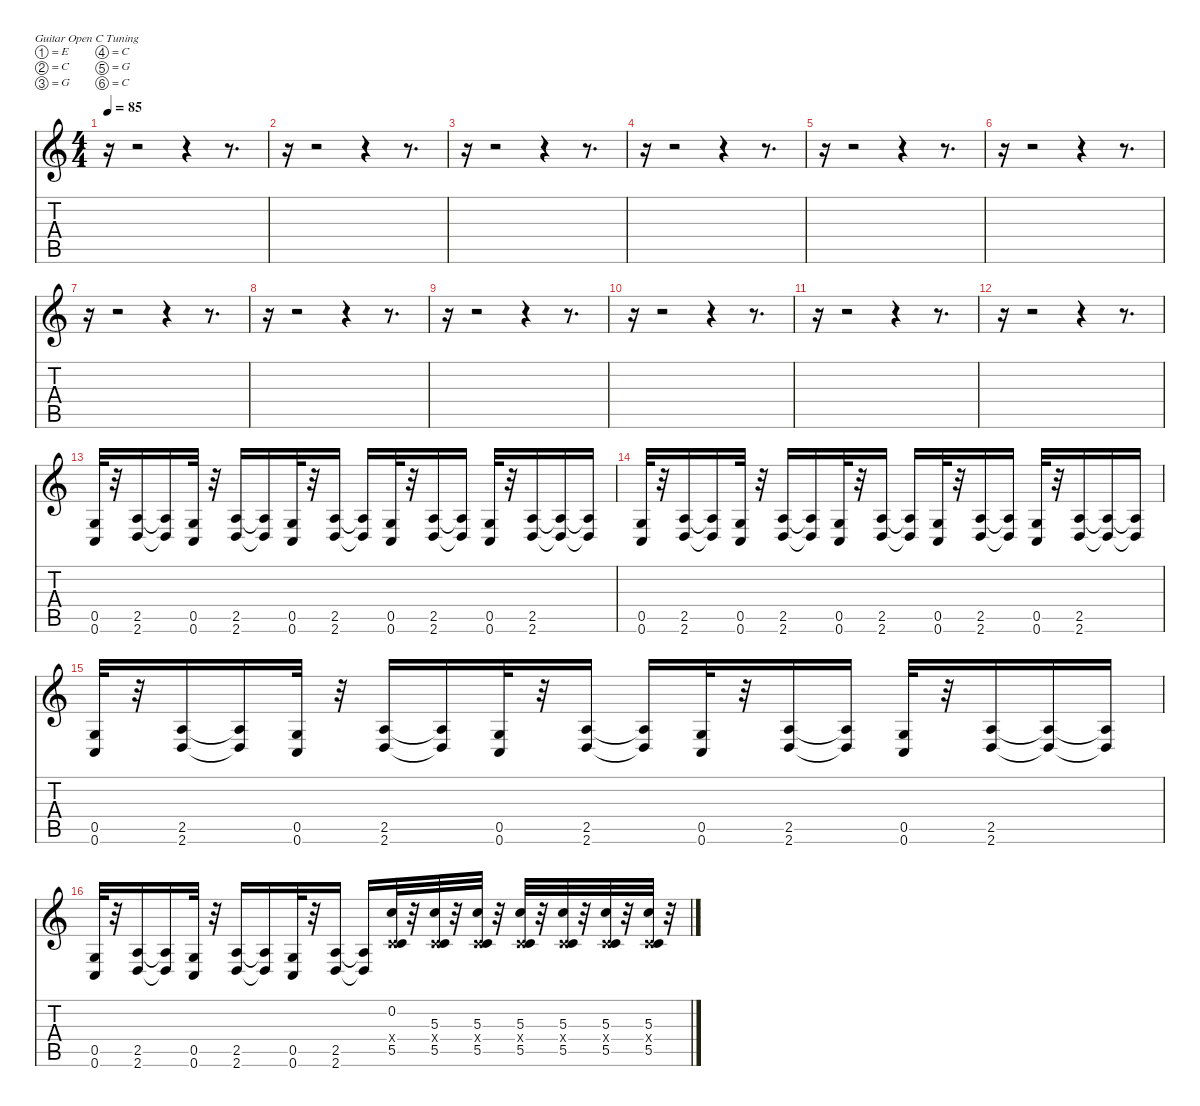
\defaultSystemsLayout 4
\hideDynamics
\bracketExtendMode nobrackets
\singleTrackTrackNamePolicy hidden
\multiTrackTrackNamePolicy hidden
\firstSystemTrackNameMode fullname
\firstSystemTrackNameOrientation horizontal
\otherSystemsTrackNameOrientation horizontal
\track ("Guitar 2" "dist.guit.") {instrument distortionguitar}
\staff {score tabs}
\tuning (E4 C4 G3 C3 G2 C2)
\ts (4 4)
\tempo 85
\clef g2
\ks c
r.16{dy f} r.2 r.4 r.8{d} |
r.16 r.2 r.4 r.8{d} |
r.16 r.2 r.4 r.8{d} |
r.16 r.2 r.4 r.8{d} |
r.16 r.2 r.4 r.8{d} |
r.16 r.2 r.4 r.8{d} |
r.16 r.2 r.4 r.8{d} |
r.16 r.2 r.4 r.8{d} |
r.16 r.2 r.4 r.8{d} |
r.16 r.2 r.4 r.8{d} |
r.16 r.2 r.4 r.8{d} |
r.16 r.2 r.4 r.8{d} |
(0.5 0.6).32 r.32 (2.5 2.6).16 (2.5{t} 2.6{t}).16 (0.5 0.6).32 r.32 (2.5 2.6).16 (2.5{t} 2.6{t}).16 (0.5 0.6).32 r.32 (2.5 2.6).16 (2.5{t} 2.6{t}).16 (0.5 0.6).32 r.32 (2.5 2.6).16 (2.5{t} 2.6{t}).16 (0.5 0.6).32 r.32 (2.5 2.6).16 (2.5{t} 2.6{t}).16 (2.5{t} 2.6{t}).16 |
(0.5 0.6).32 r.32 (2.5 2.6).16 (2.5{t} 2.6{t}).16 (0.5 0.6).32 r.32 (2.5 2.6).16 (2.5{t} 2.6{t}).16 (0.5 0.6).32 r.32 (2.5 2.6).16 (2.5{t} 2.6{t}).16 (0.5 0.6).32 r.32 (2.5 2.6).16 (2.5{t} 2.6{t}).16 (0.5 0.6).32 r.32 (2.5 2.6).16 (2.5{t} 2.6{t}).16 (2.5{t} 2.6{t}).16 |
(0.5 0.6).32 r.32 (2.5 2.6).16 (2.5{t} 2.6{t}).16 (0.5 0.6).32 r.32 (2.5 2.6).16 (2.5{t} 2.6{t}).16 (0.5 0.6).32 r.32 (2.5 2.6).16 (2.5{t} 2.6{t}).16 (0.5 0.6).32 r.32 (2.5 2.6).16 (2.5{t} 2.6{t}).16 (0.5 0.6).32 r.32 (2.5 2.6).16 (2.5{t} 2.6{t}).16 (2.5{t} 2.6{t}).16 |
(0.5 0.6).32{instrument electricguitarmuted} r.32 (2.5 2.6).16 (2.5{t} 2.6{t}).16 (0.5 0.6).32 r.32 (2.5 2.6).16 (2.5{t} 2.6{t}).16 (0.5 0.6).32 r.32 (2.5 2.6).16 (2.5{t} 2.6{t}).16 (0.2 0.4{x} 5.5).32 r.32 (5.3 0.4{x} 5.5).32 r.32 (5.3 0.4{x} 5.5).32 r.32 (5.3 0.4{x} 5.5).32 r.32 (5.3 0.4{x} 5.5).32 r.32 (5.3 0.4{x} 5.5).32 r.32 (5.3 0.4{x} 5.5).32 r.32
